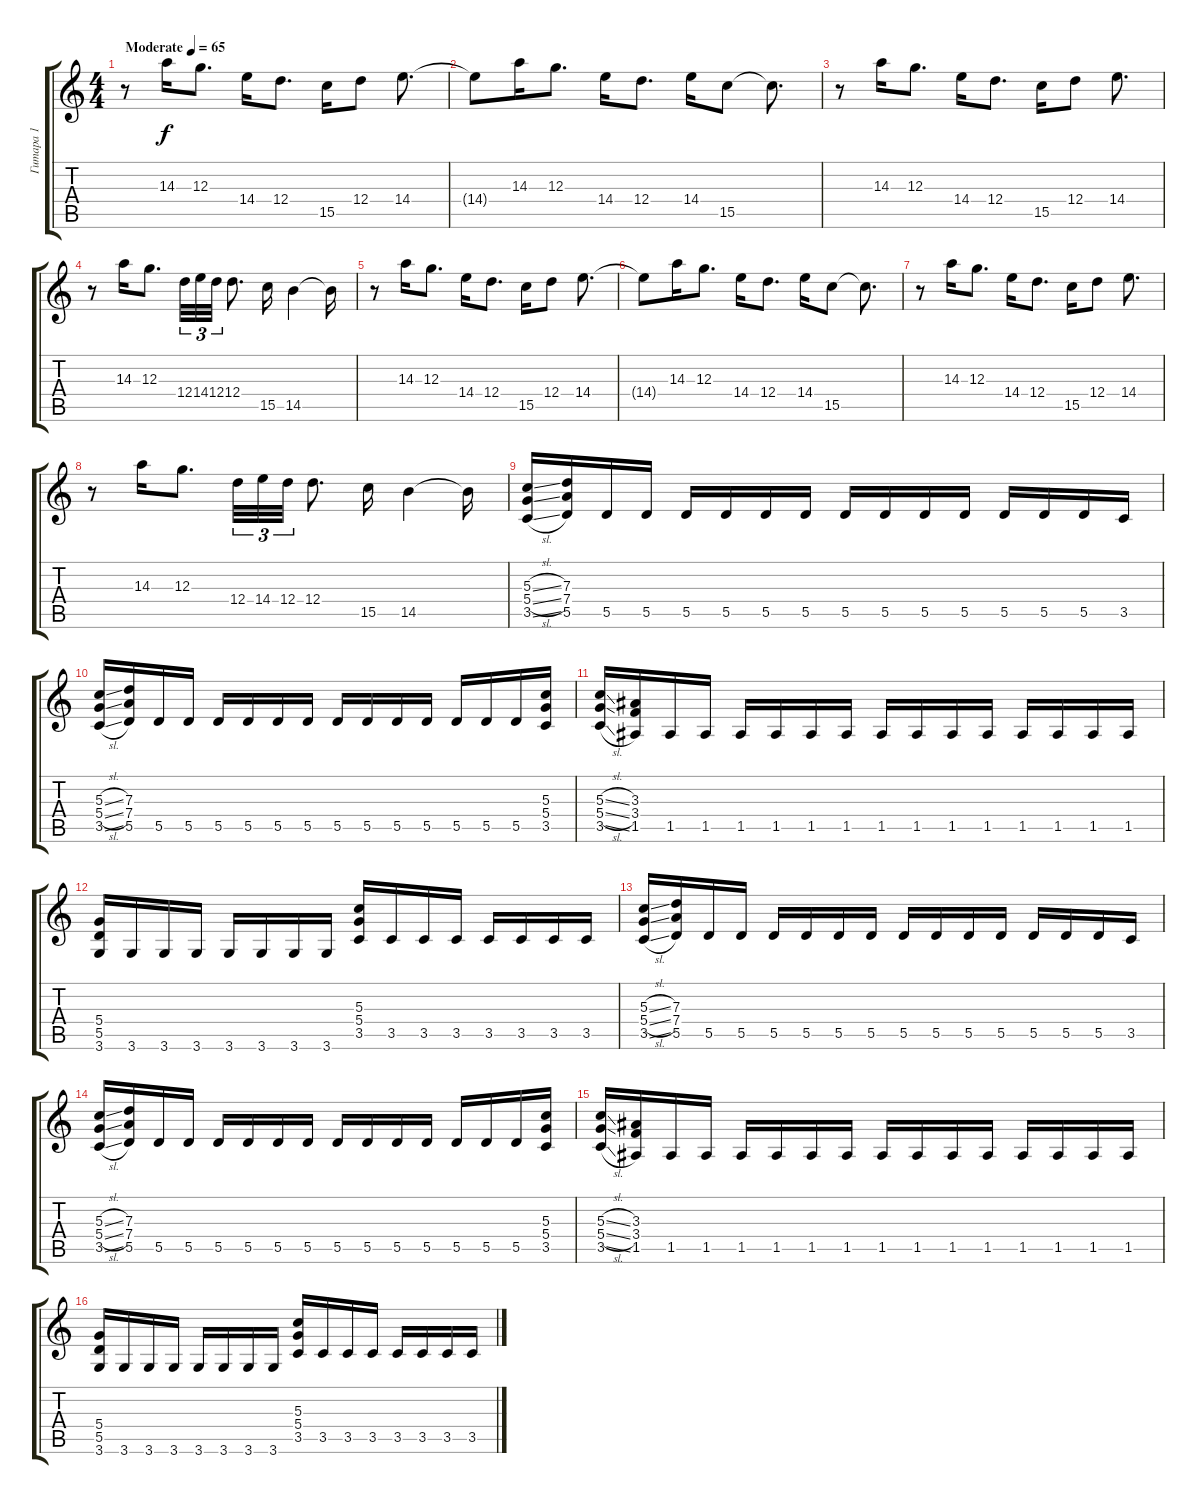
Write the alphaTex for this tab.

\track ("Гитара 1" "Гитара 1") {instrument overdrivenguitar}
\staff {score tabs}
\tuning (E4 B3 G3 D3 A2 E2) {hide}
\ts (4 4)
\tempo (65 "Moderate")
\clef g2
\ks c
r.8{dy f instrument overdrivenguitar} 14.3.16 12.3.8{d} 14.4.16 12.4.8{d} 15.5.16 12.4.8 14.4.8{d} |
14.4{t}.8 14.3.16 12.3.8{d} 14.4.16 12.4.8{d} 14.4.16 15.5.8 15.5{t}.8{d} |
r.8 14.3.16 12.3.8{d} 14.4.16 12.4.8{d} 15.5.16 12.4.8 14.4.8{d} |
r.8 14.3.16 12.3.8{d} 12.4.32{tu (3 2)} 14.4.32{tu (3 2)} 12.4.32{tu (3 2)} 12.4.8{d} 15.5.16 14.5.4 14.5{t}.16 |
r.8 14.3.16 12.3.8{d} 14.4.16 12.4.8{d} 15.5.16 12.4.8 14.4.8{d} |
14.4{t}.8 14.3.16 12.3.8{d} 14.4.16 12.4.8{d} 14.4.16 15.5.8 15.5{t}.8{d} |
r.8 14.3.16 12.3.8{d} 14.4.16 12.4.8{d} 15.5.16 12.4.8 14.4.8{d} |
r.8 14.3.16 12.3.8{d} 12.4.32{tu (3 2)} 14.4.32{tu (3 2)} 12.4.32{tu (3 2)} 12.4.8{d} 15.5.16 14.5.4 14.5{t}.16 |
(5.3{sl} 5.4{sl} 3.5{sl}).16 (7.3 7.4 5.5).16 5.5.16 5.5.16 5.5.16 5.5.16 5.5.16 5.5.16 5.5.16 5.5.16 5.5.16 5.5.16 5.5.16 5.5.16 5.5.16 3.5.16 |
(5.3{sl} 5.4{sl} 3.5{sl}).16 (7.3 7.4 5.5).16 5.5.16 5.5.16 5.5.16 5.5.16 5.5.16 5.5.16 5.5.16 5.5.16 5.5.16 5.5.16 5.5.16 5.5.16 5.5.16 (5.3 5.4 3.5).16 |
(5.3{sl} 5.4{sl} 3.5{sl}).16 (3.3 3.4 1.5).16 1.5.16 1.5.16 1.5.16 1.5.16 1.5.16 1.5.16 1.5.16 1.5.16 1.5.16 1.5.16 1.5.16 1.5.16 1.5.16 1.5.16 |
(5.4 5.5 3.6).16 3.6.16 3.6.16 3.6.16 3.6.16 3.6.16 3.6.16 3.6.16 (5.3 5.4 3.5).16 3.5.16 3.5.16 3.5.16 3.5.16 3.5.16 3.5.16 3.5.16 |
(5.3{sl} 5.4{sl} 3.5{sl}).16 (7.3 7.4 5.5).16 5.5.16 5.5.16 5.5.16 5.5.16 5.5.16 5.5.16 5.5.16 5.5.16 5.5.16 5.5.16 5.5.16 5.5.16 5.5.16 3.5.16 |
(5.3{sl} 5.4{sl} 3.5{sl}).16 (7.3 7.4 5.5).16 5.5.16 5.5.16 5.5.16 5.5.16 5.5.16 5.5.16 5.5.16 5.5.16 5.5.16 5.5.16 5.5.16 5.5.16 5.5.16 (5.3 5.4 3.5).16 |
(5.3{sl} 5.4{sl} 3.5{sl}).16 (3.3 3.4 1.5).16 1.5.16 1.5.16 1.5.16 1.5.16 1.5.16 1.5.16 1.5.16 1.5.16 1.5.16 1.5.16 1.5.16 1.5.16 1.5.16 1.5.16 |
(5.4 5.5 3.6).16 3.6.16 3.6.16 3.6.16 3.6.16 3.6.16 3.6.16 3.6.16 (5.3 5.4 3.5).16 3.5.16 3.5.16 3.5.16 3.5.16 3.5.16 3.5.16 3.5.16
